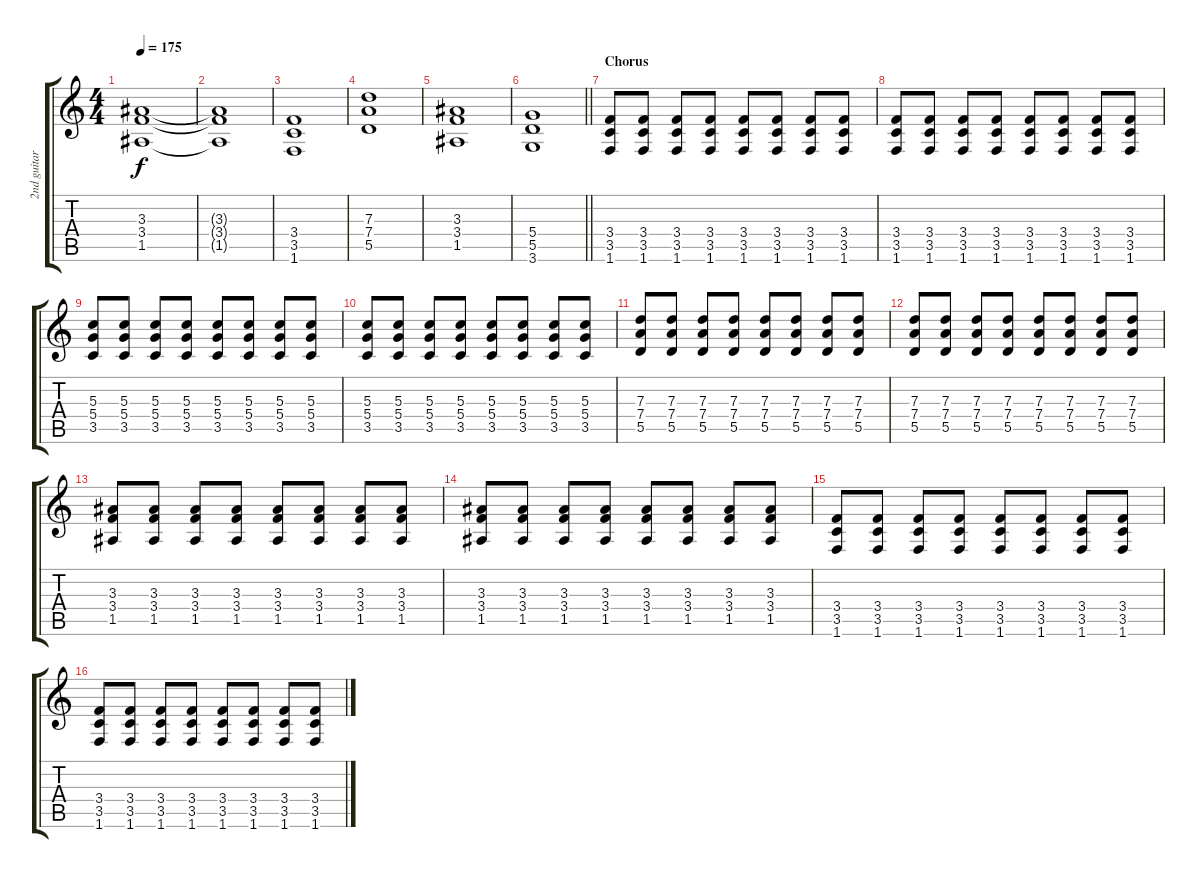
\track ("2nd guitar" "2nd guitar") {instrument acousticguitarsteel}
\staff {score tabs}
\tuning (E4 B3 G3 D3 A2 E2) {hide}
\ts (4 4)
\tempo 175
\clef g2
\ks c
(3.3 3.4 1.5).1{dy f} |
(3.3{t} 3.4{t} 1.5{t}).1 |
(3.4 3.5 1.6).1 |
(7.3 7.4 5.5).1 |
(3.3 3.4 1.5).1 |
\barLineRight lightlight
(5.4 5.5 3.6).1 |
\section ("" "Chorus")
(3.4 3.5 1.6).8{volume 10 instrument distortionguitar} (3.4 3.5 1.6).8 (3.4 3.5 1.6).8 (3.4 3.5 1.6).8 (3.4 3.5 1.6).8 (3.4 3.5 1.6).8 (3.4 3.5 1.6).8 (3.4 3.5 1.6).8 |
(3.4 3.5 1.6).8 (3.4 3.5 1.6).8 (3.4 3.5 1.6).8 (3.4 3.5 1.6).8 (3.4 3.5 1.6).8 (3.4 3.5 1.6).8 (3.4 3.5 1.6).8 (3.4 3.5 1.6).8 |
(5.3 5.4 3.5).8 (5.3 5.4 3.5).8 (5.3 5.4 3.5).8 (5.3 5.4 3.5).8 (5.3 5.4 3.5).8 (5.3 5.4 3.5).8 (5.3 5.4 3.5).8 (5.3 5.4 3.5).8 |
(5.3 5.4 3.5).8 (5.3 5.4 3.5).8 (5.3 5.4 3.5).8 (5.3 5.4 3.5).8 (5.3 5.4 3.5).8 (5.3 5.4 3.5).8 (5.3 5.4 3.5).8 (5.3 5.4 3.5).8 |
(7.3 7.4 5.5).8 (7.3 7.4 5.5).8 (7.3 7.4 5.5).8 (7.3 7.4 5.5).8 (7.3 7.4 5.5).8 (7.3 7.4 5.5).8 (7.3 7.4 5.5).8 (7.3 7.4 5.5).8 |
(7.3 7.4 5.5).8 (7.3 7.4 5.5).8 (7.3 7.4 5.5).8 (7.3 7.4 5.5).8 (7.3 7.4 5.5).8 (7.3 7.4 5.5).8 (7.3 7.4 5.5).8 (7.3 7.4 5.5).8 |
(3.3 3.4 1.5).8 (3.3 3.4 1.5).8 (3.3 3.4 1.5).8 (3.3 3.4 1.5).8 (3.3 3.4 1.5).8 (3.3 3.4 1.5).8 (3.3 3.4 1.5).8 (3.3 3.4 1.5).8 |
(3.3 3.4 1.5).8 (3.3 3.4 1.5).8 (3.3 3.4 1.5).8 (3.3 3.4 1.5).8 (3.3 3.4 1.5).8 (3.3 3.4 1.5).8 (3.3 3.4 1.5).8 (3.3 3.4 1.5).8 |
(3.4 3.5 1.6).8 (3.4 3.5 1.6).8 (3.4 3.5 1.6).8 (3.4 3.5 1.6).8 (3.4 3.5 1.6).8 (3.4 3.5 1.6).8 (3.4 3.5 1.6).8 (3.4 3.5 1.6).8 |
(3.4 3.5 1.6).8 (3.4 3.5 1.6).8 (3.4 3.5 1.6).8 (3.4 3.5 1.6).8 (3.4 3.5 1.6).8 (3.4 3.5 1.6).8 (3.4 3.5 1.6).8 (3.4 3.5 1.6).8
